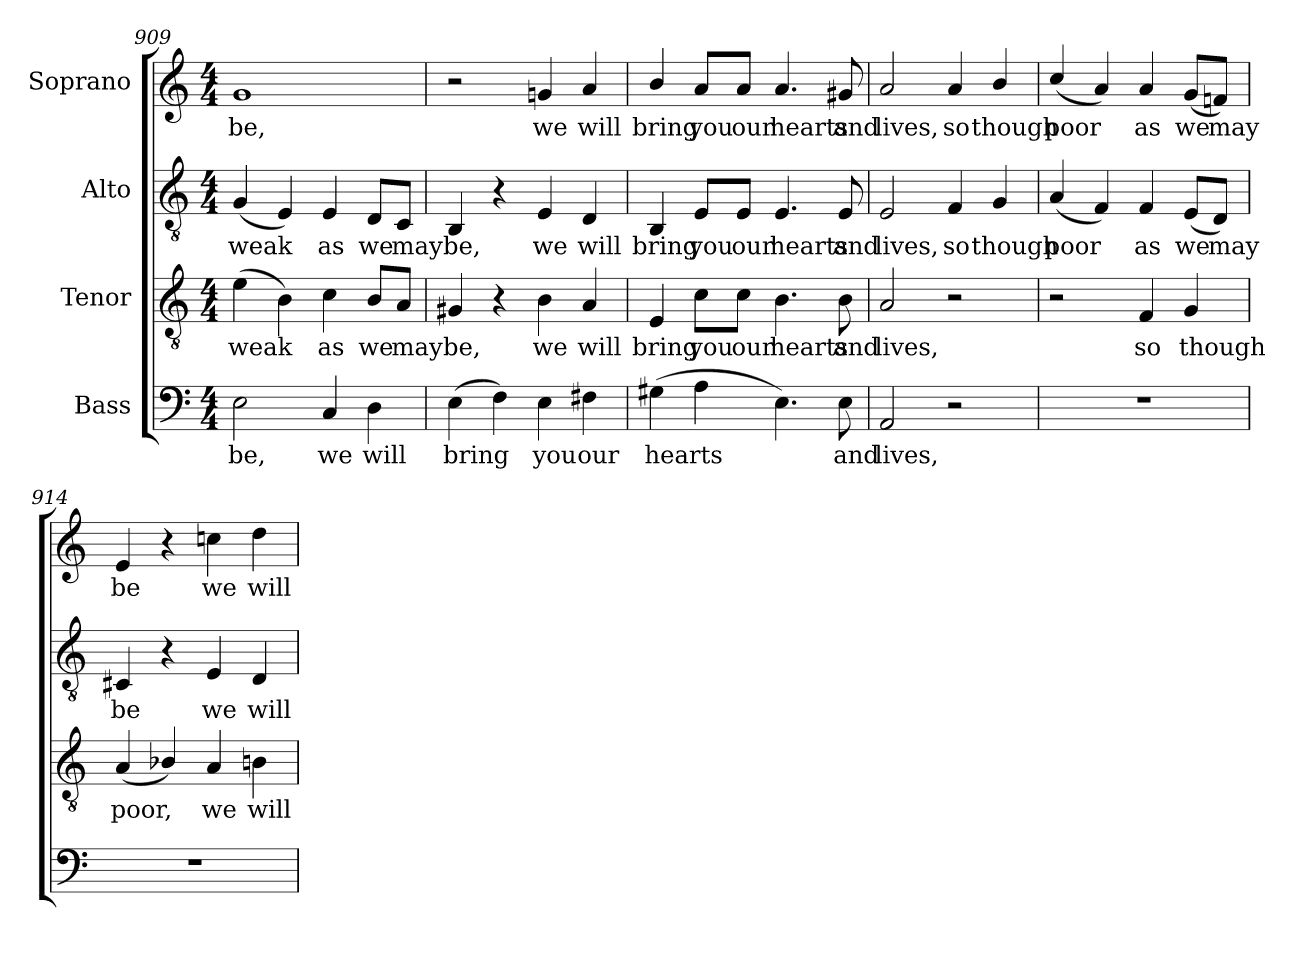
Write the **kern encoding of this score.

**kern	**text	**kern	**text	**kern	**text	**kern	**text
*part4	*part4	*part3	*part3	*part2	*part2	*part1	*part1
*staff4	*staff4	*staff3	*staff3	*staff2	*staff2	*staff1	*staff1
*I"Bass	*	*I"Tenor	*	*I"Alto	*	*I"Soprano	*
*clefF4	*	*clefGv2	*	*clefGv2	*	*clefG2	*
*	*	*ITrd7c12	*	*ITrd7c12	*	*	*
*k[]	*	*k[]	*	*k[]	*	*k[]	*
*C:	*	*C:	*	*C:	*	*C:	*
*M4/4	*	*M4/4	*	*M4/4	*	*M4/4	*
=909	=909	=909	=909	=909	=909	=909	=909
!	!LO:LY:b:color=#000000	!	!	!	!	!	!
!	!	!	!LO:LY:b:color=#000000	!	!	!	!
!	!	!	!	!	!LO:LY:b:color=#000000	!	!
!	!	!	!	!	!	!	!LO:LY:b:color=#000000
2Ei\	be,	(4Ei\	weak	(4GGi/	weak	1gi	be,
.	.	4BBi\)	.	4EEi/)	.	.	.
!	!LO:LY:b:color=#000000	!	!	!	!	!	!
!	!	!	!LO:LY:b:color=#000000	!	!	!	!
!	!	!	!	!	!LO:LY:b:color=#000000	!	!
4Ci/	we	4Ci\	as	4EEi/	as	.	.
!	!LO:LY:b:color=#000000	!	!	!	!	!	!
!	!	!	!LO:LY:b:color=#000000	!	!	!	!
!	!	!	!	!	!LO:LY:b:color=#000000	!	!
4Di\	will	8BBi/L	we	8DDi/L	we	.	.
!	!	!	!LO:LY:b:color=#000000	!	!	!	!
!	!	!	!	!	!LO:LY:b:color=#000000	!	!
.	.	8AAi/J	may	8CCi/J	may	.	.
=910	=910	=910	=910	=910	=910	=910	=910
!	!LO:LY:b:color=#000000	!	!	!	!	!	!
!	!	!	!LO:LY:b:color=#000000	!	!	!	!
!	!	!	!	!	!LO:LY:b:color=#000000	!	!
(4Ei\	bring	4GG#Xi/	be,	4BBBi/	be,	2r	.
4Fi\)	.	4r	.	4r	.	.	.
!	!LO:LY:b:color=#000000	!	!	!	!	!	!
!	!	!	!LO:LY:b:color=#000000	!	!	!	!
!	!	!	!	!	!LO:LY:b:color=#000000	!	!
!	!	!	!	!	!	!	!LO:LY:b:color=#000000
4Ei\	you	4BBi\	we	4EEi/	we	4gni/	we
!	!LO:LY:b:color=#000000	!	!	!	!	!	!
!	!	!	!LO:LY:b:color=#000000	!	!	!	!
!	!	!	!	!	!LO:LY:b:color=#000000	!	!
!	!	!	!	!	!	!	!LO:LY:b:color=#000000
4F#Xi\	our	4AAi/	will	4DDi/	will	4ai/	will
!!LO:LB:g=z
=911	=911	=911	=911	=911	=911	=911	=911
!	!LO:LY:b:color=#000000	!	!	!	!	!	!
!	!	!	!LO:LY:b:color=#000000	!	!	!	!
!	!	!	!	!	!LO:LY:b:color=#000000	!	!
!	!	!	!	!	!	!	!LO:LY:b:color=#000000
(4G#Xi\	hearts	4EEi/	bring	4BBBi/	bring	4bi/	bring
!	!	!	!LO:LY:b:color=#000000	!	!	!	!
!	!	!	!	!	!LO:LY:b:color=#000000	!	!
!	!	!	!	!	!	!	!LO:LY:b:color=#000000
4Ai\	.	8Ci\L	you	8EEi/L	you	8ai/L	you
!	!	!	!LO:LY:b:color=#000000	!	!	!	!
!	!	!	!	!	!LO:LY:b:color=#000000	!	!
!	!	!	!	!	!	!	!LO:LY:b:color=#000000
.	.	8Ci\J	our	8EEi/J	our	8ai/J	our
!	!	!	!LO:LY:b:color=#000000	!	!	!	!
!	!	!	!	!	!LO:LY:b:color=#000000	!	!
!	!	!	!	!	!	!	!LO:LY:b:color=#000000
4.Ei\)	.	4.BBi\	hearts	4.EEi/	hearts	4.ai/	hearts
!	!LO:LY:b:color=#000000	!	!	!	!	!	!
!	!	!	!LO:LY:b:color=#000000	!	!	!	!
!	!	!	!	!	!LO:LY:b:color=#000000	!	!
!	!	!	!	!	!	!	!LO:LY:b:color=#000000
8Ei\	and	8BBi\	and	8EEi/	and	8g#Xi/	and
=912	=912	=912	=912	=912	=912	=912	=912
!	!LO:LY:b:color=#000000	!	!	!	!	!	!
!	!	!	!LO:LY:b:color=#000000	!	!	!	!
!	!	!	!	!	!LO:LY:b:color=#000000	!	!
!	!	!	!	!	!	!	!LO:LY:b:color=#000000
2AAi/	lives,	2AAi/	lives,	2EEi/	lives,	2ai/	lives,
!	!	!	!	!	!LO:LY:b:color=#000000	!	!
!	!	!	!	!	!	!	!LO:LY:b:color=#000000
2r	.	2r	.	4FFi/	so	4ai/	so
!	!	!	!	!	!LO:LY:b:color=#000000	!	!
!	!	!	!	!	!	!	!LO:LY:b:color=#000000
.	.	.	.	4GGi/	though	4bi/	though
=913	=913	=913	=913	=913	=913	=913	=913
!	!	!	!	!	!LO:LY:b:color=#000000	!	!
!	!	!	!	!	!	!	!LO:LY:b:color=#000000
1r	.	2r	.	(4AAi/	poor	(4cci/	poor
.	.	.	.	4FFi/)	.	4ai/)	.
!	!	!	!LO:LY:b:color=#000000	!	!	!	!
!	!	!	!	!	!LO:LY:b:color=#000000	!	!
!	!	!	!	!	!	!	!LO:LY:b:color=#000000
.	.	4FFi/	so	4FFi/	as	4ai/	as
!	!	!	!LO:LY:b:color=#000000	!	!	!	!
!	!	!	!	!	!LO:LY:b:color=#000000	!	!
!	!	!	!	!	!	!	!LO:LY:b:color=#000000
.	.	4GGi/	though	(8EEi/L	we	(8gi/L	we
!	!	!	!	!	!LO:LY:b:color=#000000	!	!
!	!	!	!	!	!	!	!LO:LY:b:color=#000000
.	.	.	.	8DDi/J)	may	8fni/J)	may
=914	=914	=914	=914	=914	=914	=914	=914
!	!	!	!LO:LY:b:color=#000000	!	!	!	!
!	!	!	!	!	!LO:LY:b:color=#000000	!	!
!	!	!	!	!	!	!	!LO:LY:b:color=#000000
1r	.	(4AAi/	poor,	4CC#Xi/	be	4ei/	be
.	.	4BB-Xi/)	.	4r	.	4r	.
!	!	!	!LO:LY:b:color=#000000	!	!	!	!
!	!	!	!	!	!LO:LY:b:color=#000000	!	!
!	!	!	!	!	!	!	!LO:LY:b:color=#000000
.	.	4AAi/	we	4EEi/	we	4ccni\	we
!	!	!	!LO:LY:b:color=#000000	!	!	!	!
!	!	!	!	!	!LO:LY:b:color=#000000	!	!
!	!	!	!	!	!	!	!LO:LY:b:color=#000000
.	.	4BBni\	will	4DDi/	will	4ddi\	will
=	=	=	=	=	=	=	=
*-	*-	*-	*-	*-	*-	*-	*-
